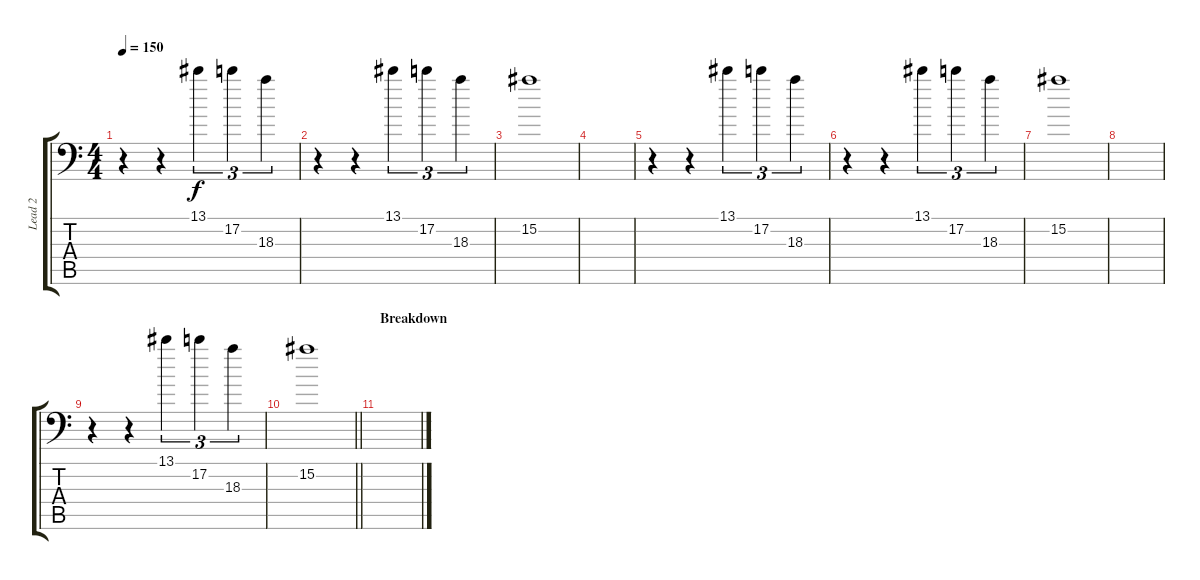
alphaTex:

\track ("Lead 2" "Lead 2") {instrument distortionguitar}
\staff {score tabs}
\tuning (C4 G3 Eb3 Bb2 F2 Bb1) {hide}
\ts (4 4)
\tempo 150
\clef f4
\ks c
r.4{dy f} r.4 13.1.4{tu (3 2)} 17.2.4{tu (3 2)} 18.3.4{tu (3 2)} |
r.4 r.4 13.1.4{tu (3 2)} 17.2.4{tu (3 2)} 18.3.4{tu (3 2)} |
15.2.1 |
|
r.4 r.4 13.1.4{tu (3 2)} 17.2.4{tu (3 2)} 18.3.4{tu (3 2)} |
r.4 r.4 13.1.4{tu (3 2)} 17.2.4{tu (3 2)} 18.3.4{tu (3 2)} |
15.2.1 |
|
r.4 r.4 13.1.4{tu (3 2)} 17.2.4{tu (3 2)} 18.3.4{tu (3 2)} |
\barLineRight lightlight
15.2.1 |
\section ("" "Breakdown")
